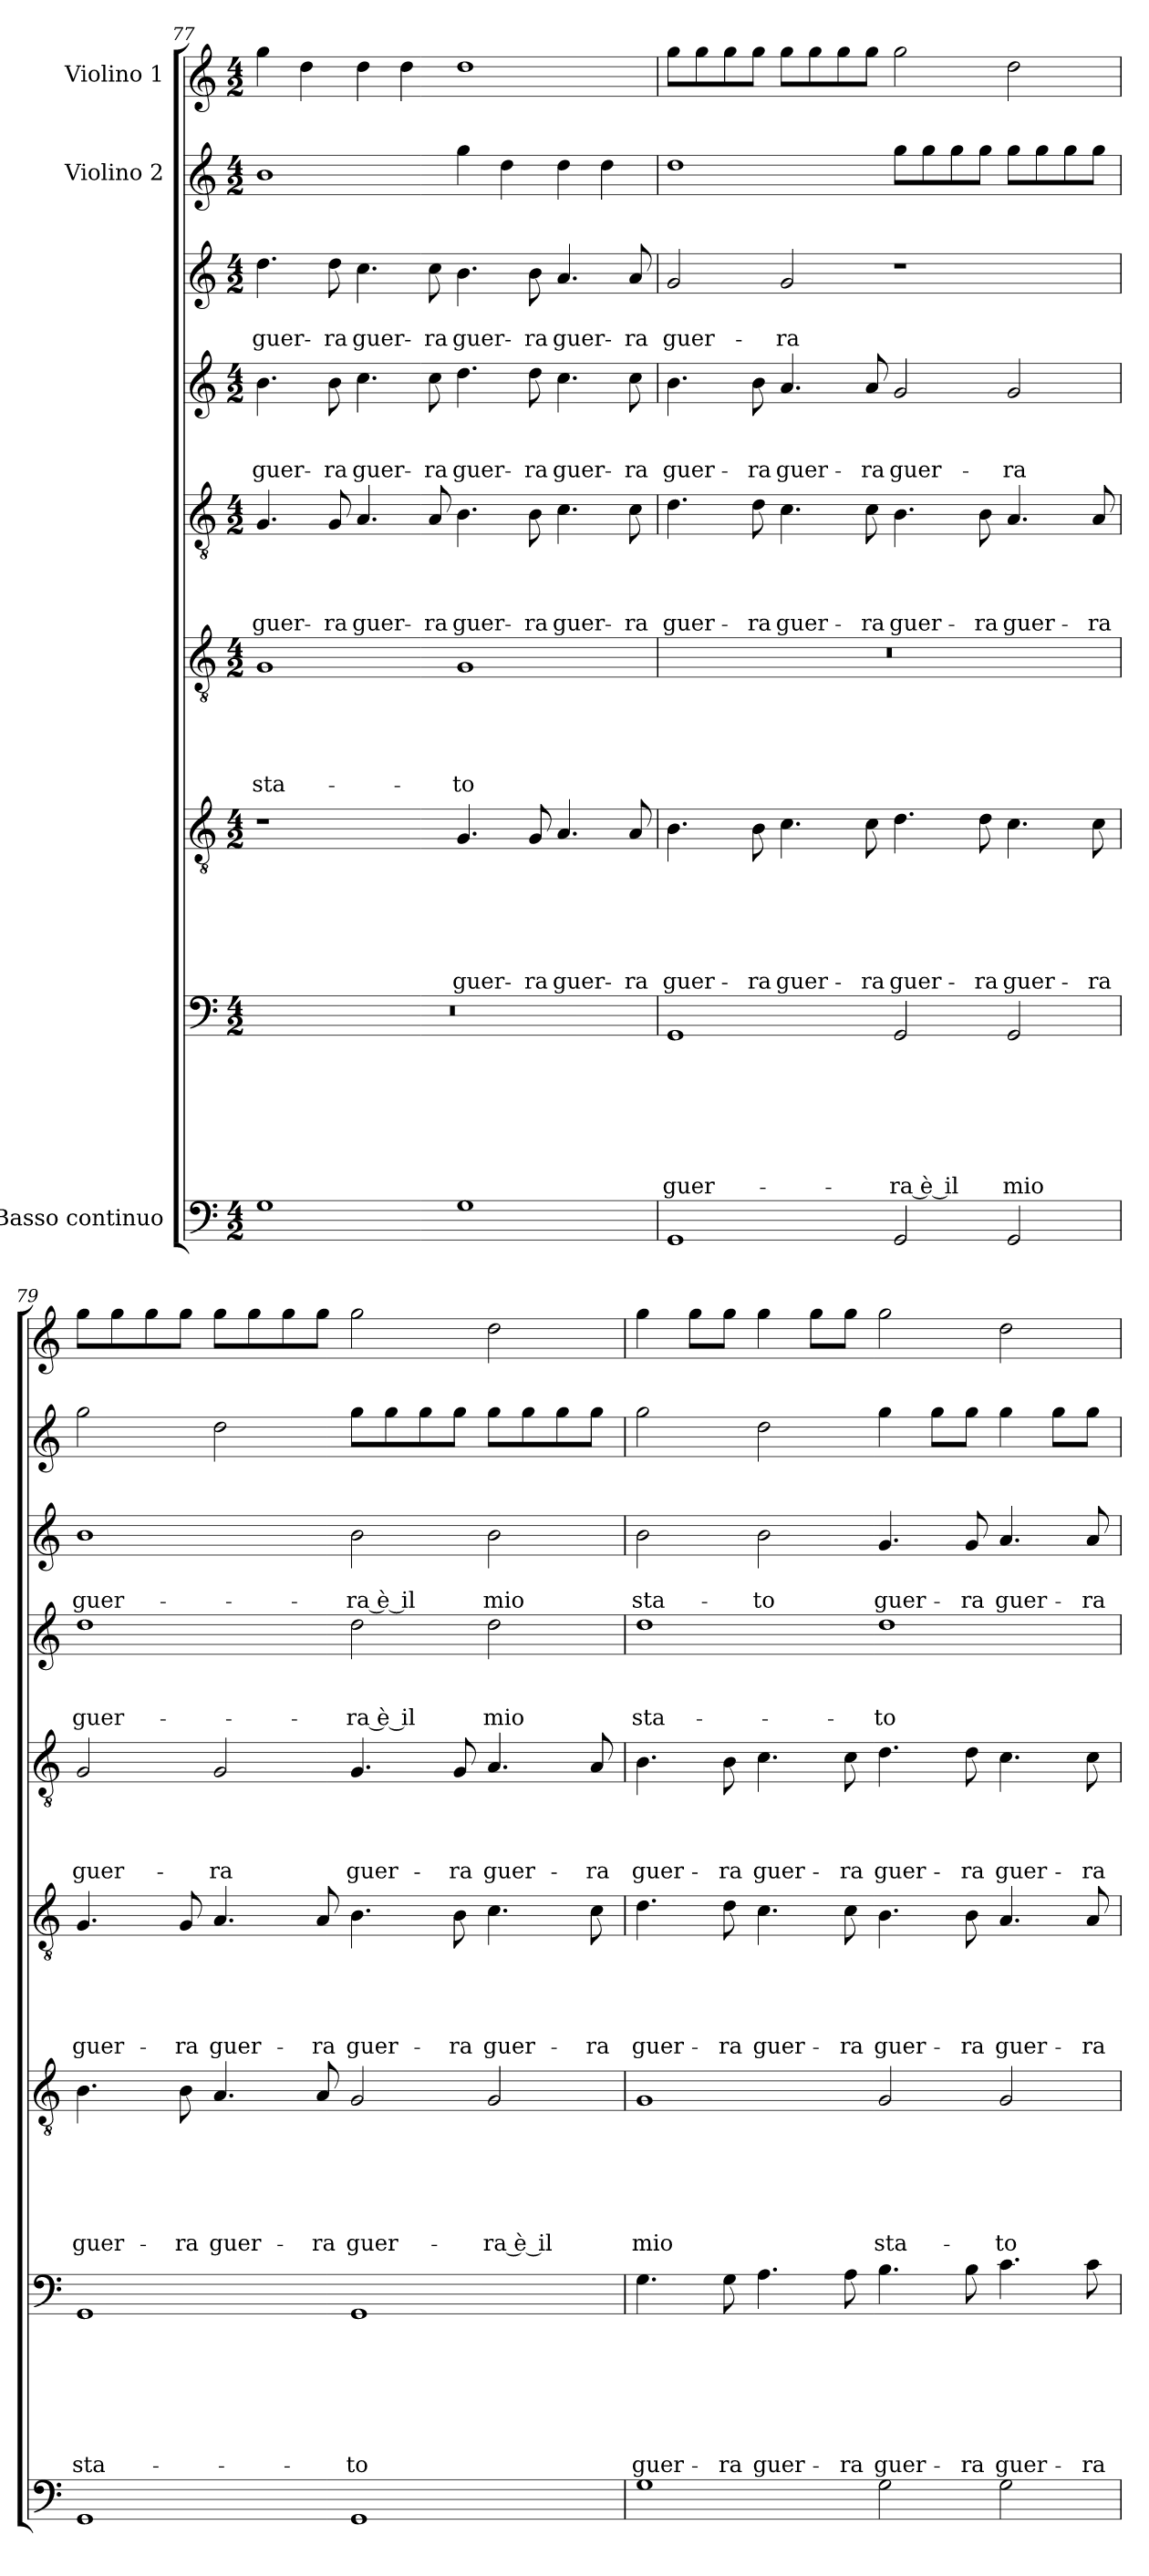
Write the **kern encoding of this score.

**kern	**kern	**text	**text	**text	**text	**text	**text	**text	**kern	**text	**text	**text	**text	**text	**text	**kern	**text	**text	**text	**text	**text	**kern	**text	**text	**text	**text	**kern	**text	**text	**text	**kern	**text	**text	**kern	**kern
*part9	*part8	*part8	*part8	*part8	*part8	*part8	*part8	*part8	*part7	*part7	*part7	*part7	*part7	*part7	*part7	*part6	*part6	*part6	*part6	*part6	*part6	*part5	*part5	*part5	*part5	*part5	*part4	*part4	*part4	*part4	*part3	*part3	*part3	*part2	*part1
*staff9	*staff8	*staff8	*staff8	*staff8	*staff8	*staff8	*staff8	*staff8	*staff7	*staff7	*staff7	*staff7	*staff7	*staff7	*staff7	*staff6	*staff6	*staff6	*staff6	*staff6	*staff6	*staff5	*staff5	*staff5	*staff5	*staff5	*staff4	*staff4	*staff4	*staff4	*staff3	*staff3	*staff3	*staff2	*staff1
*I"Basso continuo	*	*	*	*	*	*	*	*	*	*	*	*	*	*	*	*	*	*	*	*	*	*	*	*	*	*	*	*	*	*	*	*	*	*I"Violino 2	*I"Violino 1
*clefF4	*clefF4	*	*	*	*	*	*	*	*clefGv2	*	*	*	*	*	*	*clefGv2	*	*	*	*	*	*clefGv2	*	*	*	*	*clefG2	*	*	*	*clefG2	*	*	*clefG2	*clefG2
*k[]	*k[]	*	*	*	*	*	*	*	*k[]	*	*	*	*	*	*	*k[]	*	*	*	*	*	*k[]	*	*	*	*	*k[]	*	*	*	*k[]	*	*	*k[]	*k[]
*a:	*a:	*	*	*	*	*	*	*	*a:	*	*	*	*	*	*	*a:	*	*	*	*	*	*a:	*	*	*	*	*a:	*	*	*	*a:	*	*	*a:	*a:
*M4/2	*M4/2	*	*	*	*	*	*	*	*M4/2	*	*	*	*	*	*	*M4/2	*	*	*	*	*	*M4/2	*	*	*	*	*M4/2	*	*	*	*M4/2	*	*	*M4/2	*M4/2
=77	=77	=77	=77	=77	=77	=77	=77	=77	=77	=77	=77	=77	=77	=77	=77	=77	=77	=77	=77	=77	=77	=77	=77	=77	=77	=77	=77	=77	=77	=77	=77	=77	=77	=77	=77
!	!	!	!	!	!	!	!	!	!	!	!	!	!	!	!	!	!	!	!	!	!LO:LY:b	!	!	!	!	!LO:LY:b	!	!	!	!LO:LY:b	!	!	!LO:LY:b	!	!
1G	0r	.	.	.	.	.	.	.	1r	.	.	.	.	.	.	1G	.	.	.	.	sta-	4.G/	.	.	.	guer-	4.b\	.	.	guer-	4.dd\	.	guer-	1b	4gg\
.	.	.	.	.	.	.	.	.	.	.	.	.	.	.	.	.	.	.	.	.	.	.	.	.	.	.	.	.	.	.	.	.	.	.	4dd\
!	!	!	!	!	!	!	!	!	!	!	!	!	!	!	!	!	!	!	!	!	!	!	!	!	!	!LO:LY:b	!	!	!	!LO:LY:b	!	!	!LO:LY:b	!	!
.	.	.	.	.	.	.	.	.	.	.	.	.	.	.	.	.	.	.	.	.	.	8G/	.	.	.	-ra	8b\	.	.	-ra	8dd\	.	-ra	.	.
!	!	!	!	!	!	!	!	!	!	!	!	!	!	!	!	!	!	!	!	!	!	!	!	!	!	!LO:LY:b	!	!	!	!LO:LY:b	!	!	!LO:LY:b	!	!
.	.	.	.	.	.	.	.	.	.	.	.	.	.	.	.	.	.	.	.	.	.	4.A/	.	.	.	guer-	4.cc\	.	.	guer-	4.cc\	.	guer-	.	4dd\
.	.	.	.	.	.	.	.	.	.	.	.	.	.	.	.	.	.	.	.	.	.	.	.	.	.	.	.	.	.	.	.	.	.	.	4dd\
!	!	!	!	!	!	!	!	!	!	!	!	!	!	!	!	!	!	!	!	!	!	!	!	!	!	!LO:LY:b	!	!	!	!LO:LY:b	!	!	!LO:LY:b	!	!
.	.	.	.	.	.	.	.	.	.	.	.	.	.	.	.	.	.	.	.	.	.	8A/	.	.	.	-ra	8cc\	.	.	-ra	8cc\	.	-ra	.	.
!	!	!	!	!	!	!	!	!	!	!	!	!	!	!	!LO:LY:b	!	!	!	!	!	!LO:LY:b	!	!	!	!	!LO:LY:b	!	!	!	!LO:LY:b	!	!	!LO:LY:b	!	!
1G	.	.	.	.	.	.	.	.	4.G/	.	.	.	.	.	guer-	1G	.	.	.	.	-to	4.B\	.	.	.	guer-	4.dd\	.	.	guer-	4.b\	.	guer-	4gg\	1dd
.	.	.	.	.	.	.	.	.	.	.	.	.	.	.	.	.	.	.	.	.	.	.	.	.	.	.	.	.	.	.	.	.	.	4dd\	.
!	!	!	!	!	!	!	!	!	!	!	!	!	!	!	!LO:LY:b	!	!	!	!	!	!	!	!	!	!	!LO:LY:b	!	!	!	!LO:LY:b	!	!	!LO:LY:b	!	!
.	.	.	.	.	.	.	.	.	8G/	.	.	.	.	.	-ra	.	.	.	.	.	.	8B\	.	.	.	-ra	8dd\	.	.	-ra	8b\	.	-ra	.	.
!	!	!	!	!	!	!	!	!	!	!	!	!	!	!	!LO:LY:b	!	!	!	!	!	!	!	!	!	!	!LO:LY:b	!	!	!	!LO:LY:b	!	!	!LO:LY:b	!	!
.	.	.	.	.	.	.	.	.	4.A/	.	.	.	.	.	guer-	.	.	.	.	.	.	4.c\	.	.	.	guer-	4.cc\	.	.	guer-	4.a/	.	guer-	4dd\	.
.	.	.	.	.	.	.	.	.	.	.	.	.	.	.	.	.	.	.	.	.	.	.	.	.	.	.	.	.	.	.	.	.	.	4dd\	.
!	!	!	!	!	!	!	!	!	!	!	!	!	!	!	!LO:LY:b	!	!	!	!	!	!	!	!	!	!	!LO:LY:b	!	!	!	!LO:LY:b	!	!	!LO:LY:b	!	!
.	.	.	.	.	.	.	.	.	8A/	.	.	.	.	.	-ra	.	.	.	.	.	.	8c\	.	.	.	-ra	8cc\	.	.	-ra	8a/	.	-ra	.	.
=78	=78	=78	=78	=78	=78	=78	=78	=78	=78	=78	=78	=78	=78	=78	=78	=78	=78	=78	=78	=78	=78	=78	=78	=78	=78	=78	=78	=78	=78	=78	=78	=78	=78	=78	=78
!	!	!	!	!	!	!	!	!LO:LY:b	!	!	!	!	!	!	!LO:LY:b	!	!	!	!	!	!	!	!	!	!	!LO:LY:b	!	!	!	!LO:LY:b	!	!	!LO:LY:b	!	!
1GG	1GG	.	.	.	.	.	.	guer-	4.B\	.	.	.	.	.	guer-	0r	.	.	.	.	.	4.d\	.	.	.	guer-	4.b\	.	.	guer-	2g/	.	guer-	1dd	8gg\L
.	.	.	.	.	.	.	.	.	.	.	.	.	.	.	.	.	.	.	.	.	.	.	.	.	.	.	.	.	.	.	.	.	.	.	8gg\
.	.	.	.	.	.	.	.	.	.	.	.	.	.	.	.	.	.	.	.	.	.	.	.	.	.	.	.	.	.	.	.	.	.	.	8gg\
!	!	!	!	!	!	!	!	!	!	!	!	!	!	!	!LO:LY:b	!	!	!	!	!	!	!	!	!	!	!LO:LY:b	!	!	!	!LO:LY:b	!	!	!	!	!
.	.	.	.	.	.	.	.	.	8B\	.	.	.	.	.	-ra	.	.	.	.	.	.	8d\	.	.	.	-ra	8b\	.	.	-ra	.	.	.	.	8gg\J
!	!	!	!	!	!	!	!	!	!	!	!	!	!	!	!LO:LY:b	!	!	!	!	!	!	!	!	!	!	!LO:LY:b	!	!	!	!LO:LY:b	!	!	!LO:LY:b	!	!
.	.	.	.	.	.	.	.	.	4.c\	.	.	.	.	.	guer-	.	.	.	.	.	.	4.c\	.	.	.	guer-	4.a/	.	.	guer-	2g/	.	-ra	.	8gg\L
.	.	.	.	.	.	.	.	.	.	.	.	.	.	.	.	.	.	.	.	.	.	.	.	.	.	.	.	.	.	.	.	.	.	.	8gg\
.	.	.	.	.	.	.	.	.	.	.	.	.	.	.	.	.	.	.	.	.	.	.	.	.	.	.	.	.	.	.	.	.	.	.	8gg\
!	!	!	!	!	!	!	!	!	!	!	!	!	!	!	!LO:LY:b	!	!	!	!	!	!	!	!	!	!	!LO:LY:b	!	!	!	!LO:LY:b	!	!	!	!	!
.	.	.	.	.	.	.	.	.	8c\	.	.	.	.	.	-ra	.	.	.	.	.	.	8c\	.	.	.	-ra	8a/	.	.	-ra	.	.	.	.	8gg\J
!	!	!	!	!	!	!	!	!LO:LY:b	!	!	!	!	!	!	!LO:LY:b	!	!	!	!	!	!	!	!	!	!	!LO:LY:b	!	!	!	!LO:LY:b	!	!	!	!	!
2GG/	2GG/	.	.	.	.	.	.	-ra è il	4.d\	.	.	.	.	.	guer-	.	.	.	.	.	.	4.B\	.	.	.	guer-	2g/	.	.	guer-	1r	.	.	8gg\L	2gg\
.	.	.	.	.	.	.	.	.	.	.	.	.	.	.	.	.	.	.	.	.	.	.	.	.	.	.	.	.	.	.	.	.	.	8gg\	.
.	.	.	.	.	.	.	.	.	.	.	.	.	.	.	.	.	.	.	.	.	.	.	.	.	.	.	.	.	.	.	.	.	.	8gg\	.
!	!	!	!	!	!	!	!	!	!	!	!	!	!	!	!LO:LY:b	!	!	!	!	!	!	!	!	!	!	!LO:LY:b	!	!	!	!	!	!	!	!	!
.	.	.	.	.	.	.	.	.	8d\	.	.	.	.	.	-ra	.	.	.	.	.	.	8B\	.	.	.	-ra	.	.	.	.	.	.	.	8gg\J	.
!	!	!	!	!	!	!	!	!LO:LY:b	!	!	!	!	!	!	!LO:LY:b	!	!	!	!	!	!	!	!	!	!	!LO:LY:b	!	!	!	!LO:LY:b	!	!	!	!	!
2GG/	2GG/	.	.	.	.	.	.	mio	4.c\	.	.	.	.	.	guer-	.	.	.	.	.	.	4.A/	.	.	.	guer-	2g/	.	.	-ra	.	.	.	8gg\L	2dd\
.	.	.	.	.	.	.	.	.	.	.	.	.	.	.	.	.	.	.	.	.	.	.	.	.	.	.	.	.	.	.	.	.	.	8gg\	.
.	.	.	.	.	.	.	.	.	.	.	.	.	.	.	.	.	.	.	.	.	.	.	.	.	.	.	.	.	.	.	.	.	.	8gg\	.
!	!	!	!	!	!	!	!	!	!	!	!	!	!	!	!LO:LY:b	!	!	!	!	!	!	!	!	!	!	!LO:LY:b	!	!	!	!	!	!	!	!	!
.	.	.	.	.	.	.	.	.	8c\	.	.	.	.	.	-ra	.	.	.	.	.	.	8A/	.	.	.	-ra	.	.	.	.	.	.	.	8gg\J	.
!!LO:LB:g=z
=79	=79	=79	=79	=79	=79	=79	=79	=79	=79	=79	=79	=79	=79	=79	=79	=79	=79	=79	=79	=79	=79	=79	=79	=79	=79	=79	=79	=79	=79	=79	=79	=79	=79	=79	=79
!	!	!	!	!	!	!	!	!LO:LY:b	!	!	!	!	!	!	!LO:LY:b	!	!	!	!	!	!LO:LY:b	!	!	!	!	!LO:LY:b	!	!	!	!LO:LY:b	!	!	!LO:LY:b	!	!
1GG	1GG	.	.	.	.	.	.	sta-	4.B\	.	.	.	.	.	guer-	4.G/	.	.	.	.	guer-	2G/	.	.	.	guer-	1dd	.	.	guer-	1b	.	guer-	2gg\	8gg\L
.	.	.	.	.	.	.	.	.	.	.	.	.	.	.	.	.	.	.	.	.	.	.	.	.	.	.	.	.	.	.	.	.	.	.	8gg\
.	.	.	.	.	.	.	.	.	.	.	.	.	.	.	.	.	.	.	.	.	.	.	.	.	.	.	.	.	.	.	.	.	.	.	8gg\
!	!	!	!	!	!	!	!	!	!	!	!	!	!	!	!LO:LY:b	!	!	!	!	!	!LO:LY:b	!	!	!	!	!	!	!	!	!	!	!	!	!	!
.	.	.	.	.	.	.	.	.	8B\	.	.	.	.	.	-ra	8G/	.	.	.	.	-ra	.	.	.	.	.	.	.	.	.	.	.	.	.	8gg\J
!	!	!	!	!	!	!	!	!	!	!	!	!	!	!	!LO:LY:b	!	!	!	!	!	!LO:LY:b	!	!	!	!	!LO:LY:b	!	!	!	!	!	!	!	!	!
.	.	.	.	.	.	.	.	.	4.A/	.	.	.	.	.	guer-	4.A/	.	.	.	.	guer-	2G/	.	.	.	-ra	.	.	.	.	.	.	.	2dd\	8gg\L
.	.	.	.	.	.	.	.	.	.	.	.	.	.	.	.	.	.	.	.	.	.	.	.	.	.	.	.	.	.	.	.	.	.	.	8gg\
.	.	.	.	.	.	.	.	.	.	.	.	.	.	.	.	.	.	.	.	.	.	.	.	.	.	.	.	.	.	.	.	.	.	.	8gg\
!	!	!	!	!	!	!	!	!	!	!	!	!	!	!	!LO:LY:b	!	!	!	!	!	!LO:LY:b	!	!	!	!	!	!	!	!	!	!	!	!	!	!
.	.	.	.	.	.	.	.	.	8A/	.	.	.	.	.	-ra	8A/	.	.	.	.	-ra	.	.	.	.	.	.	.	.	.	.	.	.	.	8gg\J
!	!	!	!	!	!	!	!	!LO:LY:b	!	!	!	!	!	!	!LO:LY:b	!	!	!	!	!	!LO:LY:b	!	!	!	!	!LO:LY:b	!	!	!	!LO:LY:b	!	!	!LO:LY:b	!	!
1GG	1GG	.	.	.	.	.	.	-to	2G/	.	.	.	.	.	guer-	4.B\	.	.	.	.	guer-	4.G/	.	.	.	guer-	2dd\	.	.	-ra è il	2b\	.	-ra è il	8gg\L	2gg\
.	.	.	.	.	.	.	.	.	.	.	.	.	.	.	.	.	.	.	.	.	.	.	.	.	.	.	.	.	.	.	.	.	.	8gg\	.
.	.	.	.	.	.	.	.	.	.	.	.	.	.	.	.	.	.	.	.	.	.	.	.	.	.	.	.	.	.	.	.	.	.	8gg\	.
!	!	!	!	!	!	!	!	!	!	!	!	!	!	!	!	!	!	!	!	!	!LO:LY:b	!	!	!	!	!LO:LY:b	!	!	!	!	!	!	!	!	!
.	.	.	.	.	.	.	.	.	.	.	.	.	.	.	.	8B\	.	.	.	.	-ra	8G/	.	.	.	-ra	.	.	.	.	.	.	.	8gg\J	.
!	!	!	!	!	!	!	!	!	!	!	!	!	!	!	!LO:LY:b	!	!	!	!	!	!LO:LY:b	!	!	!	!	!LO:LY:b	!	!	!	!LO:LY:b	!	!	!LO:LY:b	!	!
.	.	.	.	.	.	.	.	.	2G/	.	.	.	.	.	-ra è il	4.c\	.	.	.	.	guer-	4.A/	.	.	.	guer-	2dd\	.	.	mio	2b\	.	mio	8gg\L	2dd\
.	.	.	.	.	.	.	.	.	.	.	.	.	.	.	.	.	.	.	.	.	.	.	.	.	.	.	.	.	.	.	.	.	.	8gg\	.
.	.	.	.	.	.	.	.	.	.	.	.	.	.	.	.	.	.	.	.	.	.	.	.	.	.	.	.	.	.	.	.	.	.	8gg\	.
!	!	!	!	!	!	!	!	!	!	!	!	!	!	!	!	!	!	!	!	!	!LO:LY:b	!	!	!	!	!LO:LY:b	!	!	!	!	!	!	!	!	!
.	.	.	.	.	.	.	.	.	.	.	.	.	.	.	.	8c\	.	.	.	.	-ra	8A/	.	.	.	-ra	.	.	.	.	.	.	.	8gg\J	.
=80	=80	=80	=80	=80	=80	=80	=80	=80	=80	=80	=80	=80	=80	=80	=80	=80	=80	=80	=80	=80	=80	=80	=80	=80	=80	=80	=80	=80	=80	=80	=80	=80	=80	=80	=80
!	!	!	!	!	!	!	!	!LO:LY:b	!	!	!	!	!	!	!LO:LY:b	!	!	!	!	!	!LO:LY:b	!	!	!	!	!LO:LY:b	!	!	!	!LO:LY:b	!	!	!LO:LY:b	!	!
1G	4.G\	.	.	.	.	.	.	guer-	1G	.	.	.	.	.	mio	4.d\	.	.	.	.	guer-	4.B\	.	.	.	guer-	1dd	.	.	sta-	2b\	.	sta-	2gg\	4gg\
.	.	.	.	.	.	.	.	.	.	.	.	.	.	.	.	.	.	.	.	.	.	.	.	.	.	.	.	.	.	.	.	.	.	.	8gg\L
!	!	!	!	!	!	!	!	!LO:LY:b	!	!	!	!	!	!	!	!	!	!	!	!	!LO:LY:b	!	!	!	!	!LO:LY:b	!	!	!	!	!	!	!	!	!
.	8G\	.	.	.	.	.	.	-ra	.	.	.	.	.	.	.	8d\	.	.	.	.	-ra	8B\	.	.	.	-ra	.	.	.	.	.	.	.	.	8gg\J
!	!	!	!	!	!	!	!	!LO:LY:b	!	!	!	!	!	!	!	!	!	!	!	!	!LO:LY:b	!	!	!	!	!LO:LY:b	!	!	!	!	!	!	!LO:LY:b	!	!
.	4.A\	.	.	.	.	.	.	guer-	.	.	.	.	.	.	.	4.c\	.	.	.	.	guer-	4.c\	.	.	.	guer-	.	.	.	.	2b\	.	-to	2dd\	4gg\
.	.	.	.	.	.	.	.	.	.	.	.	.	.	.	.	.	.	.	.	.	.	.	.	.	.	.	.	.	.	.	.	.	.	.	8gg\L
!	!	!	!	!	!	!	!	!LO:LY:b	!	!	!	!	!	!	!	!	!	!	!	!	!LO:LY:b	!	!	!	!	!LO:LY:b	!	!	!	!	!	!	!	!	!
.	8A\	.	.	.	.	.	.	-ra	.	.	.	.	.	.	.	8c\	.	.	.	.	-ra	8c\	.	.	.	-ra	.	.	.	.	.	.	.	.	8gg\J
!	!	!	!	!	!	!	!	!LO:LY:b	!	!	!	!	!	!	!LO:LY:b	!	!	!	!	!	!LO:LY:b	!	!	!	!	!LO:LY:b	!	!	!	!LO:LY:b	!	!	!LO:LY:b	!	!
2G\	4.B\	.	.	.	.	.	.	guer-	2G/	.	.	.	.	.	sta-	4.B\	.	.	.	.	guer-	4.d\	.	.	.	guer-	1dd	.	.	-to	4.g/	.	guer-	4gg\	2gg\
.	.	.	.	.	.	.	.	.	.	.	.	.	.	.	.	.	.	.	.	.	.	.	.	.	.	.	.	.	.	.	.	.	.	8gg\L	.
!	!	!	!	!	!	!	!	!LO:LY:b	!	!	!	!	!	!	!	!	!	!	!	!	!LO:LY:b	!	!	!	!	!LO:LY:b	!	!	!	!	!	!	!LO:LY:b	!	!
.	8B\	.	.	.	.	.	.	-ra	.	.	.	.	.	.	.	8B\	.	.	.	.	-ra	8d\	.	.	.	-ra	.	.	.	.	8g/	.	-ra	8gg\J	.
!	!	!	!	!	!	!	!	!LO:LY:b	!	!	!	!	!	!	!LO:LY:b	!	!	!	!	!	!LO:LY:b	!	!	!	!	!LO:LY:b	!	!	!	!	!	!	!LO:LY:b	!	!
2G\	4.c\	.	.	.	.	.	.	guer-	2G/	.	.	.	.	.	-to	4.A/	.	.	.	.	guer-	4.c\	.	.	.	guer-	.	.	.	.	4.a/	.	guer-	4gg\	2dd\
.	.	.	.	.	.	.	.	.	.	.	.	.	.	.	.	.	.	.	.	.	.	.	.	.	.	.	.	.	.	.	.	.	.	8gg\L	.
!	!	!	!	!	!	!	!	!LO:LY:b	!	!	!	!	!	!	!	!	!	!	!	!	!LO:LY:b	!	!	!	!	!LO:LY:b	!	!	!	!	!	!	!LO:LY:b	!	!
.	8c\	.	.	.	.	.	.	-ra	.	.	.	.	.	.	.	8A/	.	.	.	.	-ra	8c\	.	.	.	-ra	.	.	.	.	8a/	.	-ra	8gg\J	.
=	=	=	=	=	=	=	=	=	=	=	=	=	=	=	=	=	=	=	=	=	=	=	=	=	=	=	=	=	=	=	=	=	=	=	=
*-	*-	*-	*-	*-	*-	*-	*-	*-	*-	*-	*-	*-	*-	*-	*-	*-	*-	*-	*-	*-	*-	*-	*-	*-	*-	*-	*-	*-	*-	*-	*-	*-	*-	*-	*-
